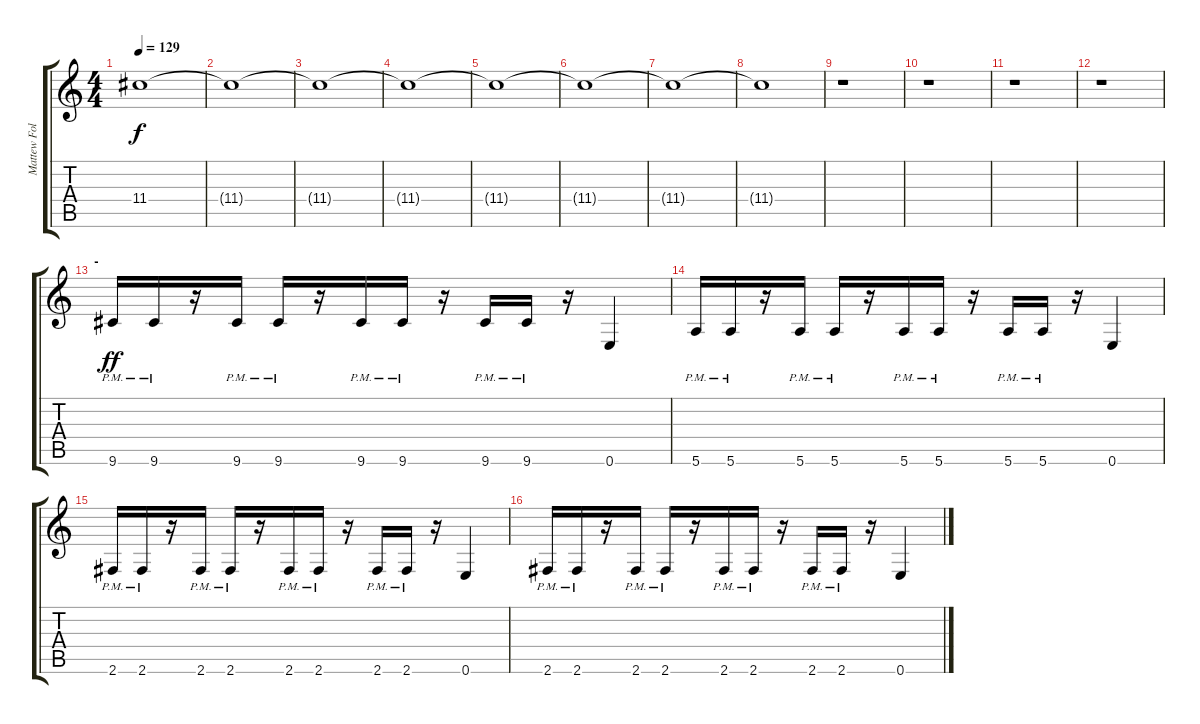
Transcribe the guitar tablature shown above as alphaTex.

\track ("Mattew Followill" "Mattew Fol") {instrument overdrivenguitar}
\staff {score tabs}
\tuning (E4 B3 G3 D3 A2 E2) {hide}
\ts (4 4)
\tempo 129
\clef g2
\ks c
11.4{t}.1{dy f} |
11.4{t}.1 |
11.4{t}.1{volume 10 instrument overdrivenguitar} |
11.4{t}.1{volume 7 balance 8 instrument overdrivenguitar} |
11.4{t}.1 |
11.4{t}.1{volume 3 balance 16 instrument overdrivenguitar} |
11.4{t}.1 |
11.4{t}.1 |
r.1 |
r.1 |
r.1 |
r.1 |
\section ("" "-")
9.6{pm}.16{dy ff volume 9 balance 16 instrument overdrivenguitar} 9.6{pm}.16 r.16 9.6{pm}.16 9.6{pm}.16 r.16 9.6{pm}.16 9.6{pm}.16 r.16 9.6{pm}.16 9.6{pm}.16 r.16 0.6.4 |
5.6{pm}.16 5.6{pm}.16 r.16 5.6{pm}.16 5.6{pm}.16 r.16 5.6{pm}.16 5.6{pm}.16 r.16 5.6{pm}.16 5.6{pm}.16 r.16 0.6.4 |
2.6{pm}.16 2.6{pm}.16 r.16 2.6{pm}.16 2.6{pm}.16 r.16 2.6{pm}.16 2.6{pm}.16 r.16 2.6{pm}.16 2.6{pm}.16 r.16 0.6.4 |
2.6{pm}.16 2.6{pm}.16 r.16 2.6{pm}.16 2.6{pm}.16 r.16 2.6{pm}.16 2.6{pm}.16 r.16 2.6{pm}.16 2.6{pm}.16 r.16 0.6.4
